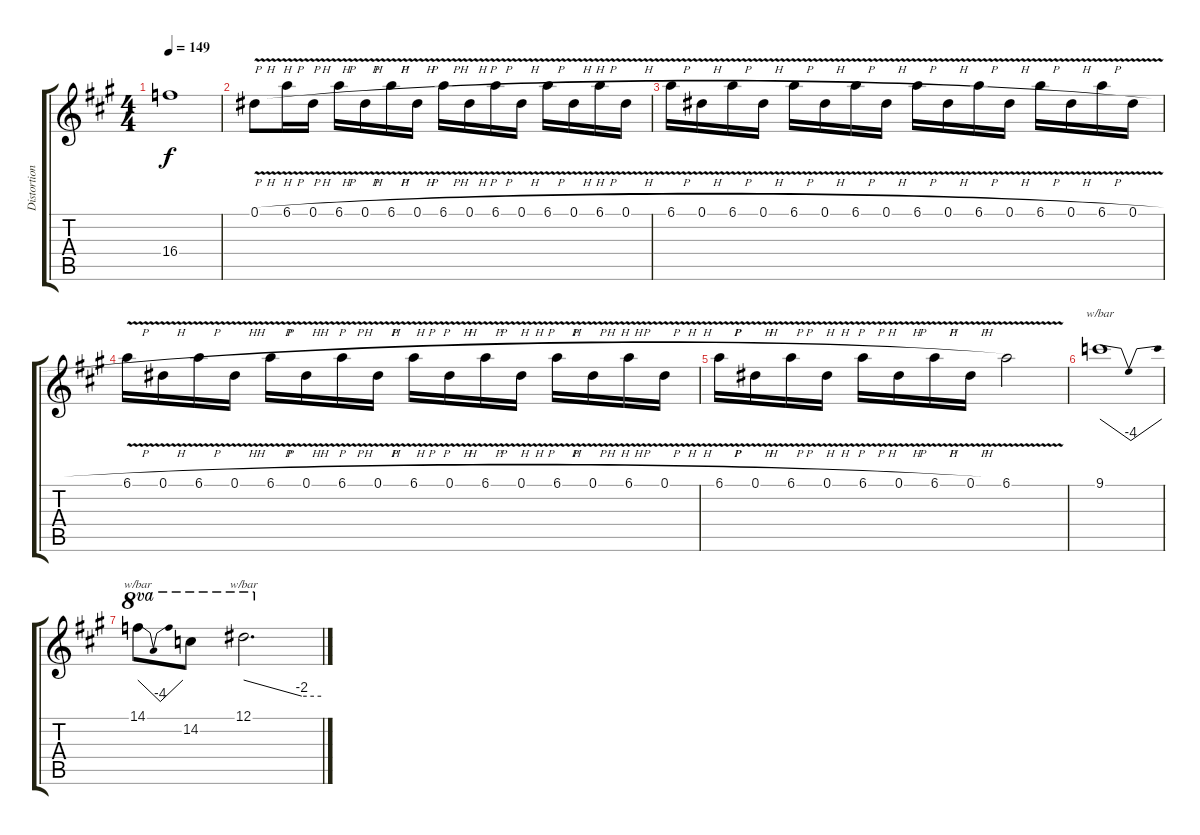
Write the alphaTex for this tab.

\track ("Distortion" "Distortion") {instrument distortionguitar}
\staff {score tabs}
\tuning (Eb4 Bb3 Gb3 Db3 Ab2 Eb2) {hide}
\ts (4 4)
\tempo 149
\clef g2
\ks a
16.4{t}.1{dy f} |
0.1{v h}.8 6.1{v h}.16 0.1{v h}.16 6.1{v h}.16 0.1{v h}.16 6.1{v h}.16 0.1{v h}.16 6.1{v h}.16 0.1{v h}.16 6.1{v h}.16 0.1{v h}.16 6.1{v h}.16 0.1{v h}.16 6.1{v h}.16 0.1{v h}.16 |
6.1{v h}.16 0.1{v h}.16 6.1{v h}.16 0.1{v h}.16 6.1{v h}.16 0.1{v h}.16 6.1{v h}.16 0.1{v h}.16 6.1{v h}.16 0.1{v h}.16 6.1{v h}.16 0.1{v h}.16 6.1{v h}.16 0.1{v h}.16 6.1{v h}.16 0.1{v h}.16 |
6.1{v h}.16 0.1{v h}.16 6.1{v h}.16 0.1{v h}.16 6.1{v h}.16 0.1{v h}.16 6.1{v h}.16 0.1{v h}.16 6.1{v h}.16 0.1{v h}.16 6.1{v h}.16 0.1{v h}.16 6.1{v h}.16 0.1{v h}.16 6.1{v h}.16 0.1{v h}.16 |
6.1{v h}.16 0.1{v h}.16 6.1{v h}.16 0.1{v h}.16 6.1{v h}.16 0.1{v h}.16 6.1{v h}.16 0.1{v h}.16 6.1{v}.2 |
9.1.1{tbe (dip default 0 0 30 -16 60 0)} |
14.1.8{tbe (dip default 0 0 30 -16 60 0) ot 8va} 14.2.8{ot 8va} 12.1.2{d tbe (custom default 0 0 45 -8 60 -8) ot 8va}
